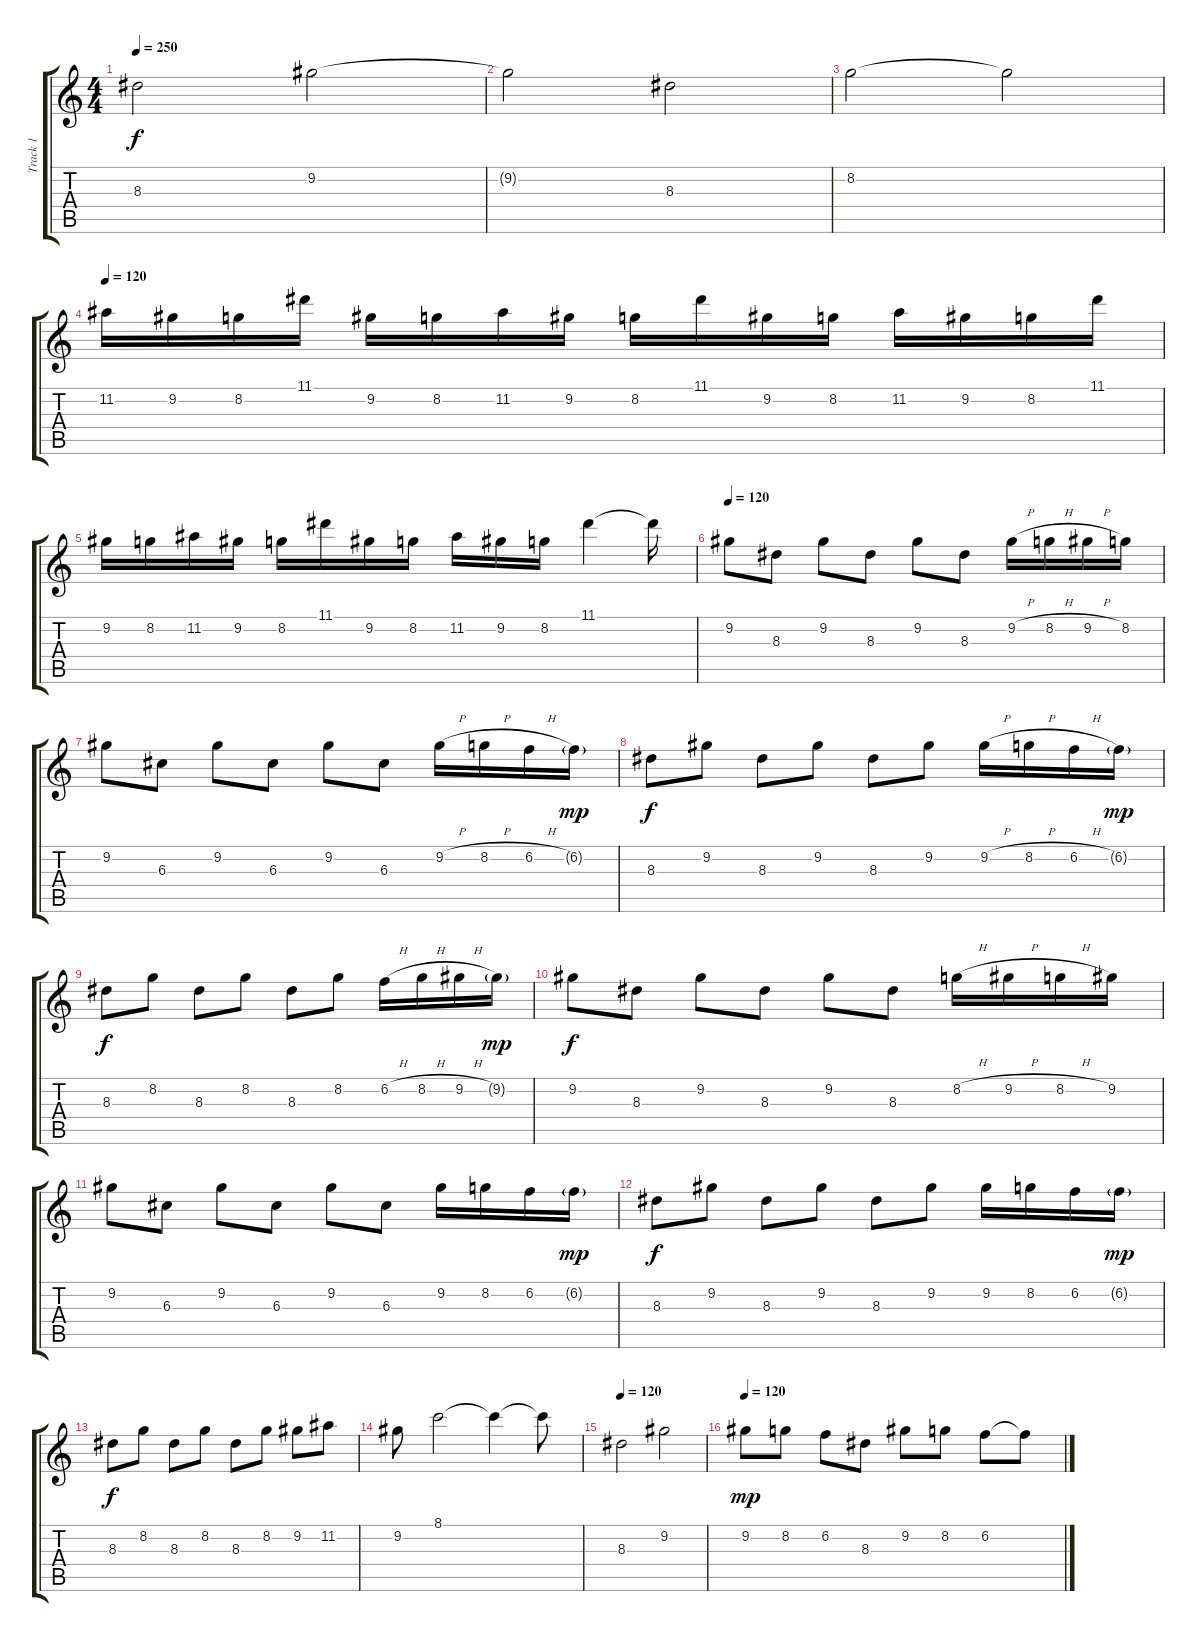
\track ("Track 1" "Track 1") {instrument distortionguitar}
\staff {score tabs}
\tuning (E4 B3 G3 D3 A2 E2) {hide}
\ts (4 4)
\tempo 250
\clef g2
\ks c
8.3.2{dy f} 9.2.2 |
9.2{t}.2 8.3.2 |
8.2.2 8.2{t}.2 |
\tempo 110
\tempo 120
11.2.16 9.2.16 8.2.16 11.1.16 9.2.16 8.2.16 11.2.16 9.2.16 8.2.16 11.1.16 9.2.16 8.2.16 11.2.16 9.2.16 8.2.16 11.1.16 |
9.2.16 8.2.16 11.2.16 9.2.16 8.2.16 11.1.16 9.2.16 8.2.16 11.2.16 9.2.16 8.2.16 11.1.4 11.1{t}.16 |
\tempo 120
9.2.8 8.3.8 9.2.8 8.3.8 9.2.8 8.3.8 9.2{h}.16 8.2{h}.16 9.2{h}.16 8.2.16 |
9.2.8 6.3.8 9.2.8 6.3.8 9.2.8 6.3.8 9.2{h}.16 8.2{h}.16 6.2{h}.16 6.2{g}.16{dy mp} |
8.3.8{dy f} 9.2.8 8.3.8 9.2.8 8.3.8 9.2.8 9.2{h}.16 8.2{h}.16 6.2{h}.16 6.2{g}.16{dy mp} |
8.3.8{dy f} 8.2.8 8.3.8 8.2.8 8.3.8 8.2.8 6.2{h}.16 8.2{h}.16 9.2{h}.16 9.2{g}.16{dy mp} |
9.2.8{dy f} 8.3.8 9.2.8 8.3.8 9.2.8 8.3.8 8.2{h}.16 9.2{h}.16 8.2{h}.16 9.2.16 |
9.2.8 6.3.8 9.2.8 6.3.8 9.2.8 6.3.8 9.2.16 8.2.16 6.2.16 6.2{g}.16{dy mp} |
8.3.8{dy f} 9.2.8 8.3.8 9.2.8 8.3.8 9.2.8 9.2.16 8.2.16 6.2.16 6.2{g}.16{dy mp} |
8.3.8{dy f} 8.2.8 8.3.8 8.2.8 8.3.8 8.2.8 9.2.8 11.2.8 |
9.2.8 8.1.2 8.1{t}.4 8.1{t}.8 |
\tempo 250
\tempo 120
8.3.2 9.2.2 |
\tempo 120
9.2.8{dy mp} 8.2.8 6.2.8 8.3.8 9.2.8 8.2.8 6.2.8 6.2{t}.8
